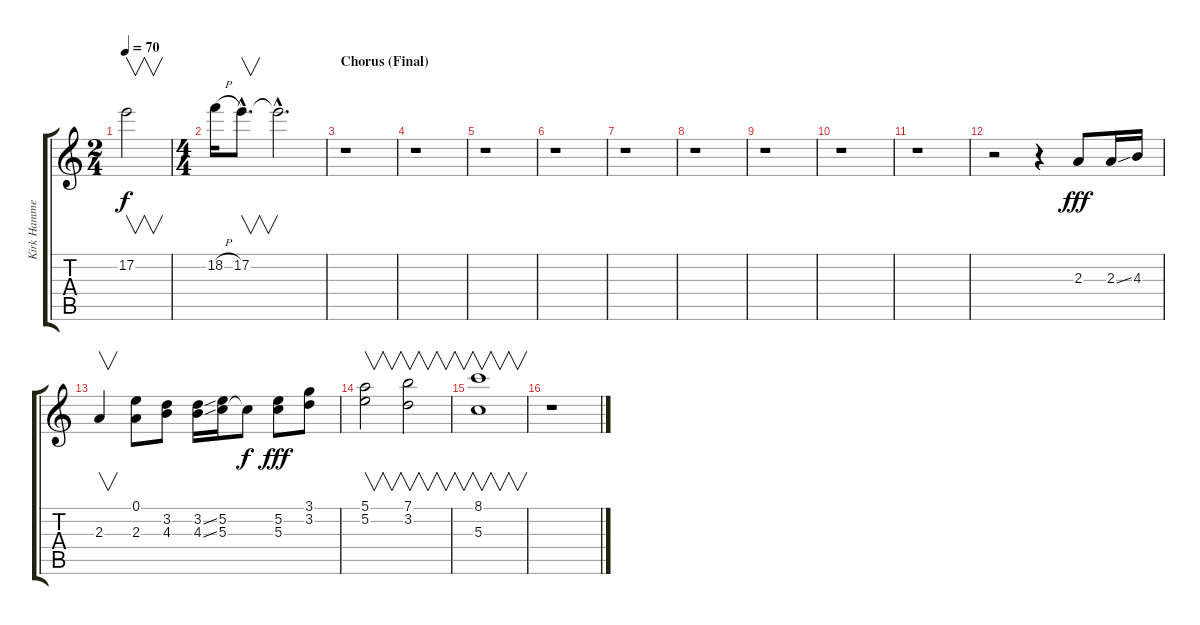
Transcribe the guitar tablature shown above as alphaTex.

\track ("Kirk Hammett (Distortion Guitar)" "Kirk Hamme") {instrument overdrivenguitar}
\staff {score tabs}
\tuning (E4 B3 G3 D3 A2 E2) {hide}
\ts (2 4)
\tempo 70
\clef g2
\ks c
17.2.2{v dy f} |
\ts (4 4)
18.2{h}.16 17.2{hac}.8{v d} 17.2{hac t}.2{d} |
\section ("" "Chorus (Final)")
r.1 |
r.1 |
r.1 |
r.1 |
r.1 |
r.1 |
r.1 |
r.1 |
r.1 |
r.2 r.4 2.3.8{dy fff} 2.3{ss}.16 4.3.16 |
2.3.4{v} (0.1 2.3).8 (3.2 4.3).8 (3.2{ss} 4.3{ss}).16 (5.2 5.3).16 5.3{t}.8{dy f} (5.2 5.3).8{dy fff} (3.1 3.2).8 |
(5.1 5.2).2{v} (7.1 3.2).2{v} |
(8.1 5.3).1{v} |
r.1
